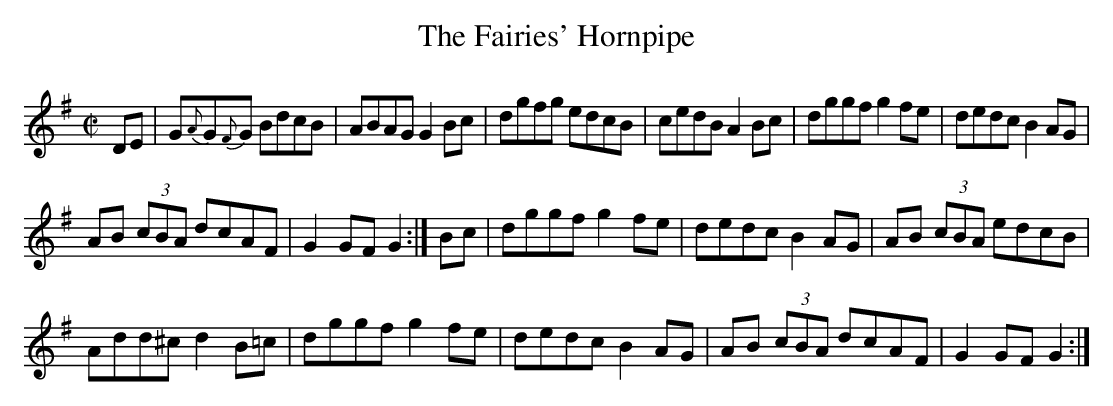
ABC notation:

X:1
T:Fairies' Hornpipe, The
E:6
M:C|
K:G
DE|G{A}G{F}G BdcB|ABAG G2Bc|dgfg edcB|cedB A2Bc|dggf g2fe|dedc B2AG|
AB (3cBA dcAF|G2GF G2:|Bc|dggf g2fe|dedc B2AG|AB (3cBA edcB|
Add^c d2B=c|dggf g2fe|dedc B2AG|AB (3cBA dcAF|G2GF G2:|
